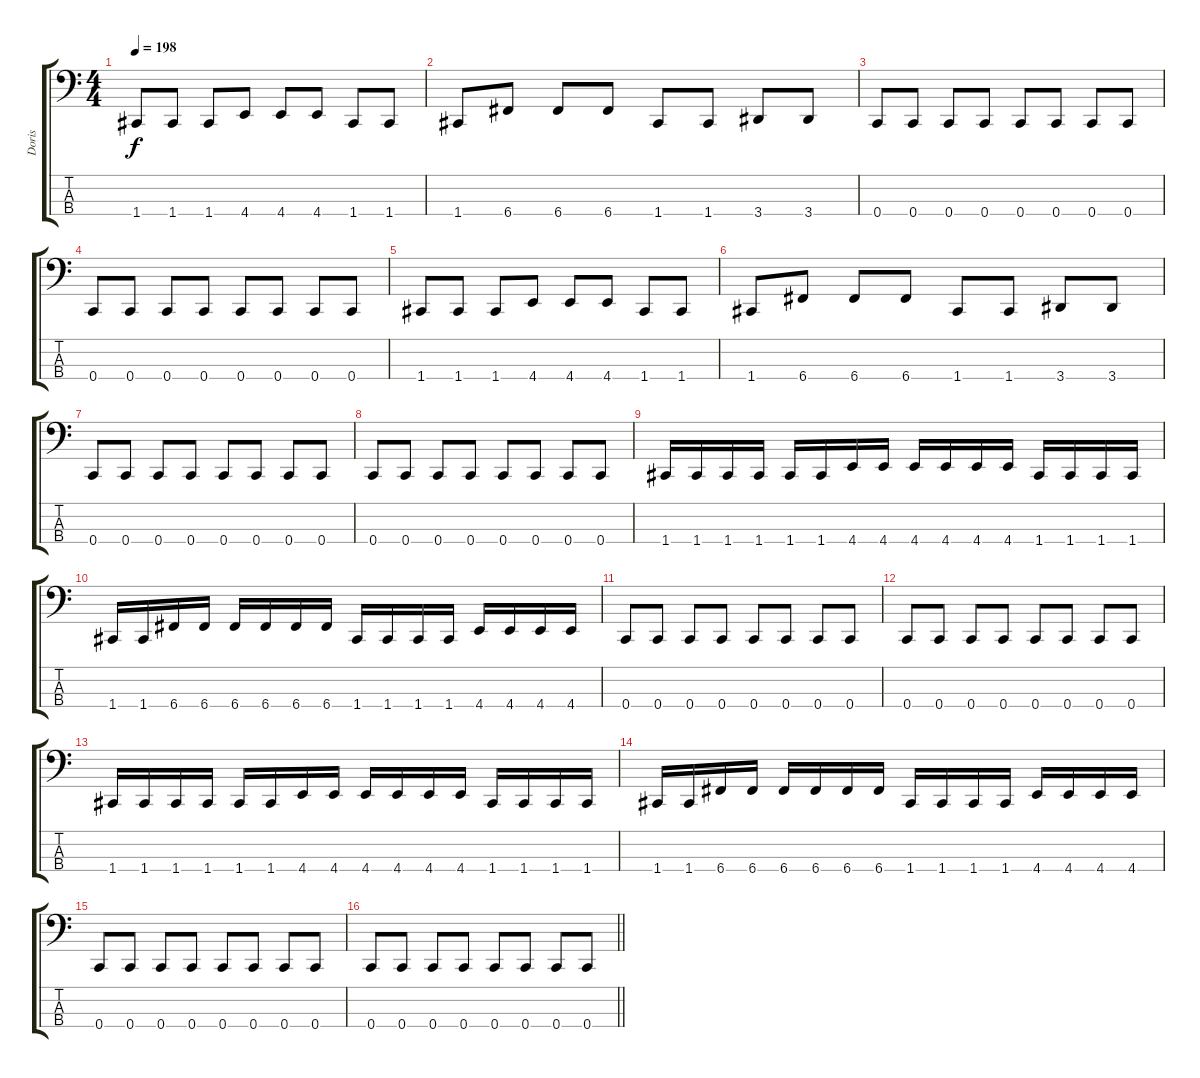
\track ("Doris" "Doris") {instrument electricbasspick}
\staff {score tabs}
\tuning (Eb2 Bb1 F1 C1) {hide}
\ts (4 4)
\tempo 198
\clef f4
\ks c
1.4.8{dy f} 1.4.8 1.4.8 4.4.8 4.4.8 4.4.8 1.4.8 1.4.8 |
1.4.8 6.4.8 6.4.8 6.4.8 1.4.8 1.4.8 3.4.8 3.4.8 |
0.4.8 0.4.8 0.4.8 0.4.8 0.4.8 0.4.8 0.4.8 0.4.8 |
0.4.8 0.4.8 0.4.8 0.4.8 0.4.8 0.4.8 0.4.8 0.4.8 |
1.4.8 1.4.8 1.4.8 4.4.8 4.4.8 4.4.8 1.4.8 1.4.8 |
1.4.8 6.4.8 6.4.8 6.4.8 1.4.8 1.4.8 3.4.8 3.4.8 |
0.4.8 0.4.8 0.4.8 0.4.8 0.4.8 0.4.8 0.4.8 0.4.8 |
0.4.8 0.4.8 0.4.8 0.4.8 0.4.8 0.4.8 0.4.8 0.4.8 |
1.4.16 1.4.16 1.4.16 1.4.16 1.4.16 1.4.16 4.4.16 4.4.16 4.4.16 4.4.16 4.4.16 4.4.16 1.4.16 1.4.16 1.4.16 1.4.16 |
1.4.16 1.4.16 6.4.16 6.4.16 6.4.16 6.4.16 6.4.16 6.4.16 1.4.16 1.4.16 1.4.16 1.4.16 4.4.16 4.4.16 4.4.16 4.4.16 |
0.4.8 0.4.8 0.4.8 0.4.8 0.4.8 0.4.8 0.4.8 0.4.8 |
0.4.8 0.4.8 0.4.8 0.4.8 0.4.8 0.4.8 0.4.8 0.4.8 |
1.4.16 1.4.16 1.4.16 1.4.16 1.4.16 1.4.16 4.4.16 4.4.16 4.4.16 4.4.16 4.4.16 4.4.16 1.4.16 1.4.16 1.4.16 1.4.16 |
1.4.16 1.4.16 6.4.16 6.4.16 6.4.16 6.4.16 6.4.16 6.4.16 1.4.16 1.4.16 1.4.16 1.4.16 4.4.16 4.4.16 4.4.16 4.4.16 |
0.4.8 0.4.8 0.4.8 0.4.8 0.4.8 0.4.8 0.4.8 0.4.8 |
\barLineRight lightlight
0.4.8 0.4.8 0.4.8 0.4.8 0.4.8 0.4.8 0.4.8 0.4.8
